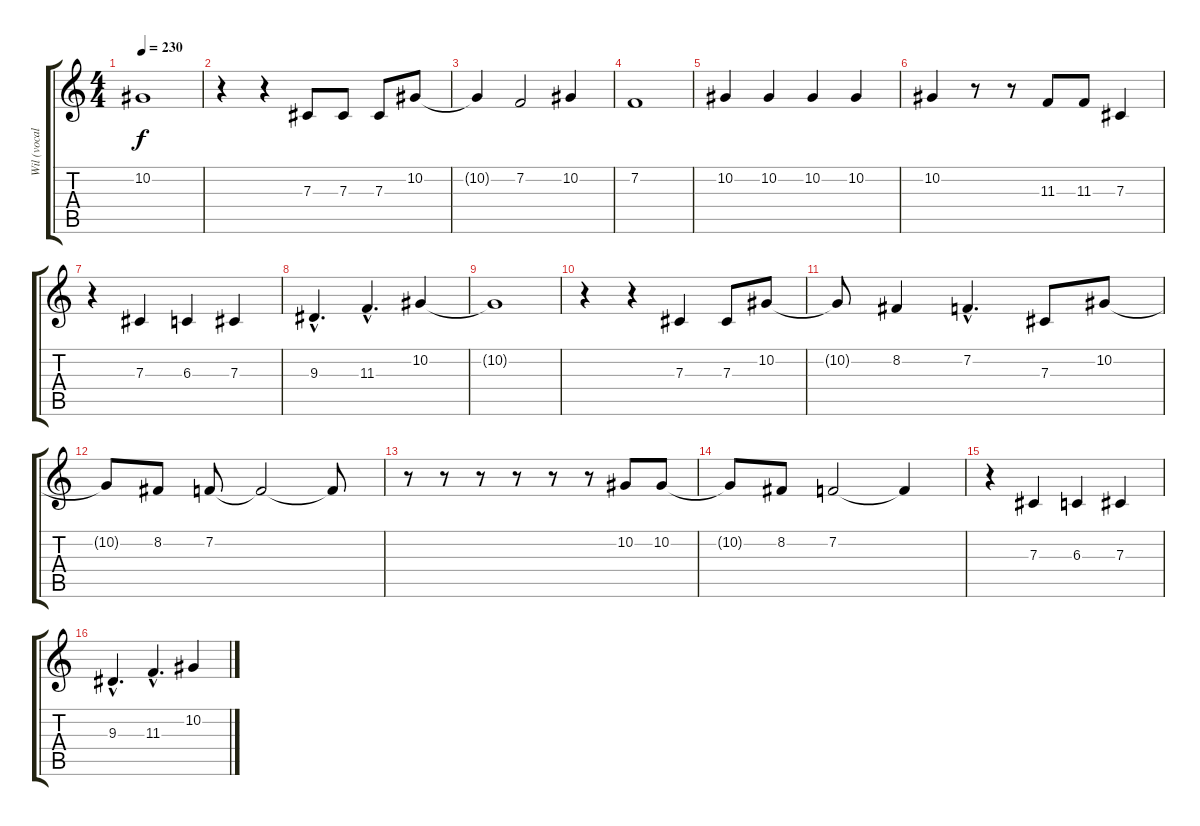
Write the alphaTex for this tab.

\track ("Wil (vocal)" "Wil (vocal") {instrument bassoon}
\staff {score tabs}
\tuning (Eb4 Bb3 Gb3 Db3 Ab2 Db2) {hide}
\ts (4 4)
\tempo 230
\clef g2
\ks c
10.2{t}.1{dy f} |
r.4 r.4 7.3.8 7.3.8 7.3.8 10.2.8 |
10.2{t}.4 7.2.2 10.2.4 |
7.2.1 |
10.2.4 10.2.4 10.2.4 10.2.4 |
10.2.4 r.8 r.8 11.3.8 11.3.8 7.3.4 |
r.4 7.3.4 6.3.4 7.3.4 |
9.3{hac}.4{d} 11.3{hac}.4{d} 10.2.4 |
10.2{t}.1 |
r.4 r.4 7.3.4 7.3.8 10.2.8 |
10.2{t}.8 8.2.4 7.2{hac}.4{d} 7.3.8 10.2.8 |
10.2{t}.8 8.2.8 7.2.8 7.2{t}.2 7.2{t}.8 |
r.8 r.8 r.8 r.8 r.8 r.8 10.2.8 10.2.8 |
10.2{t}.8 8.2.8 7.2.2 7.2{t}.4 |
r.4 7.3.4 6.3.4 7.3.4 |
9.3{hac}.4{d} 11.3{hac}.4{d} 10.2.4
